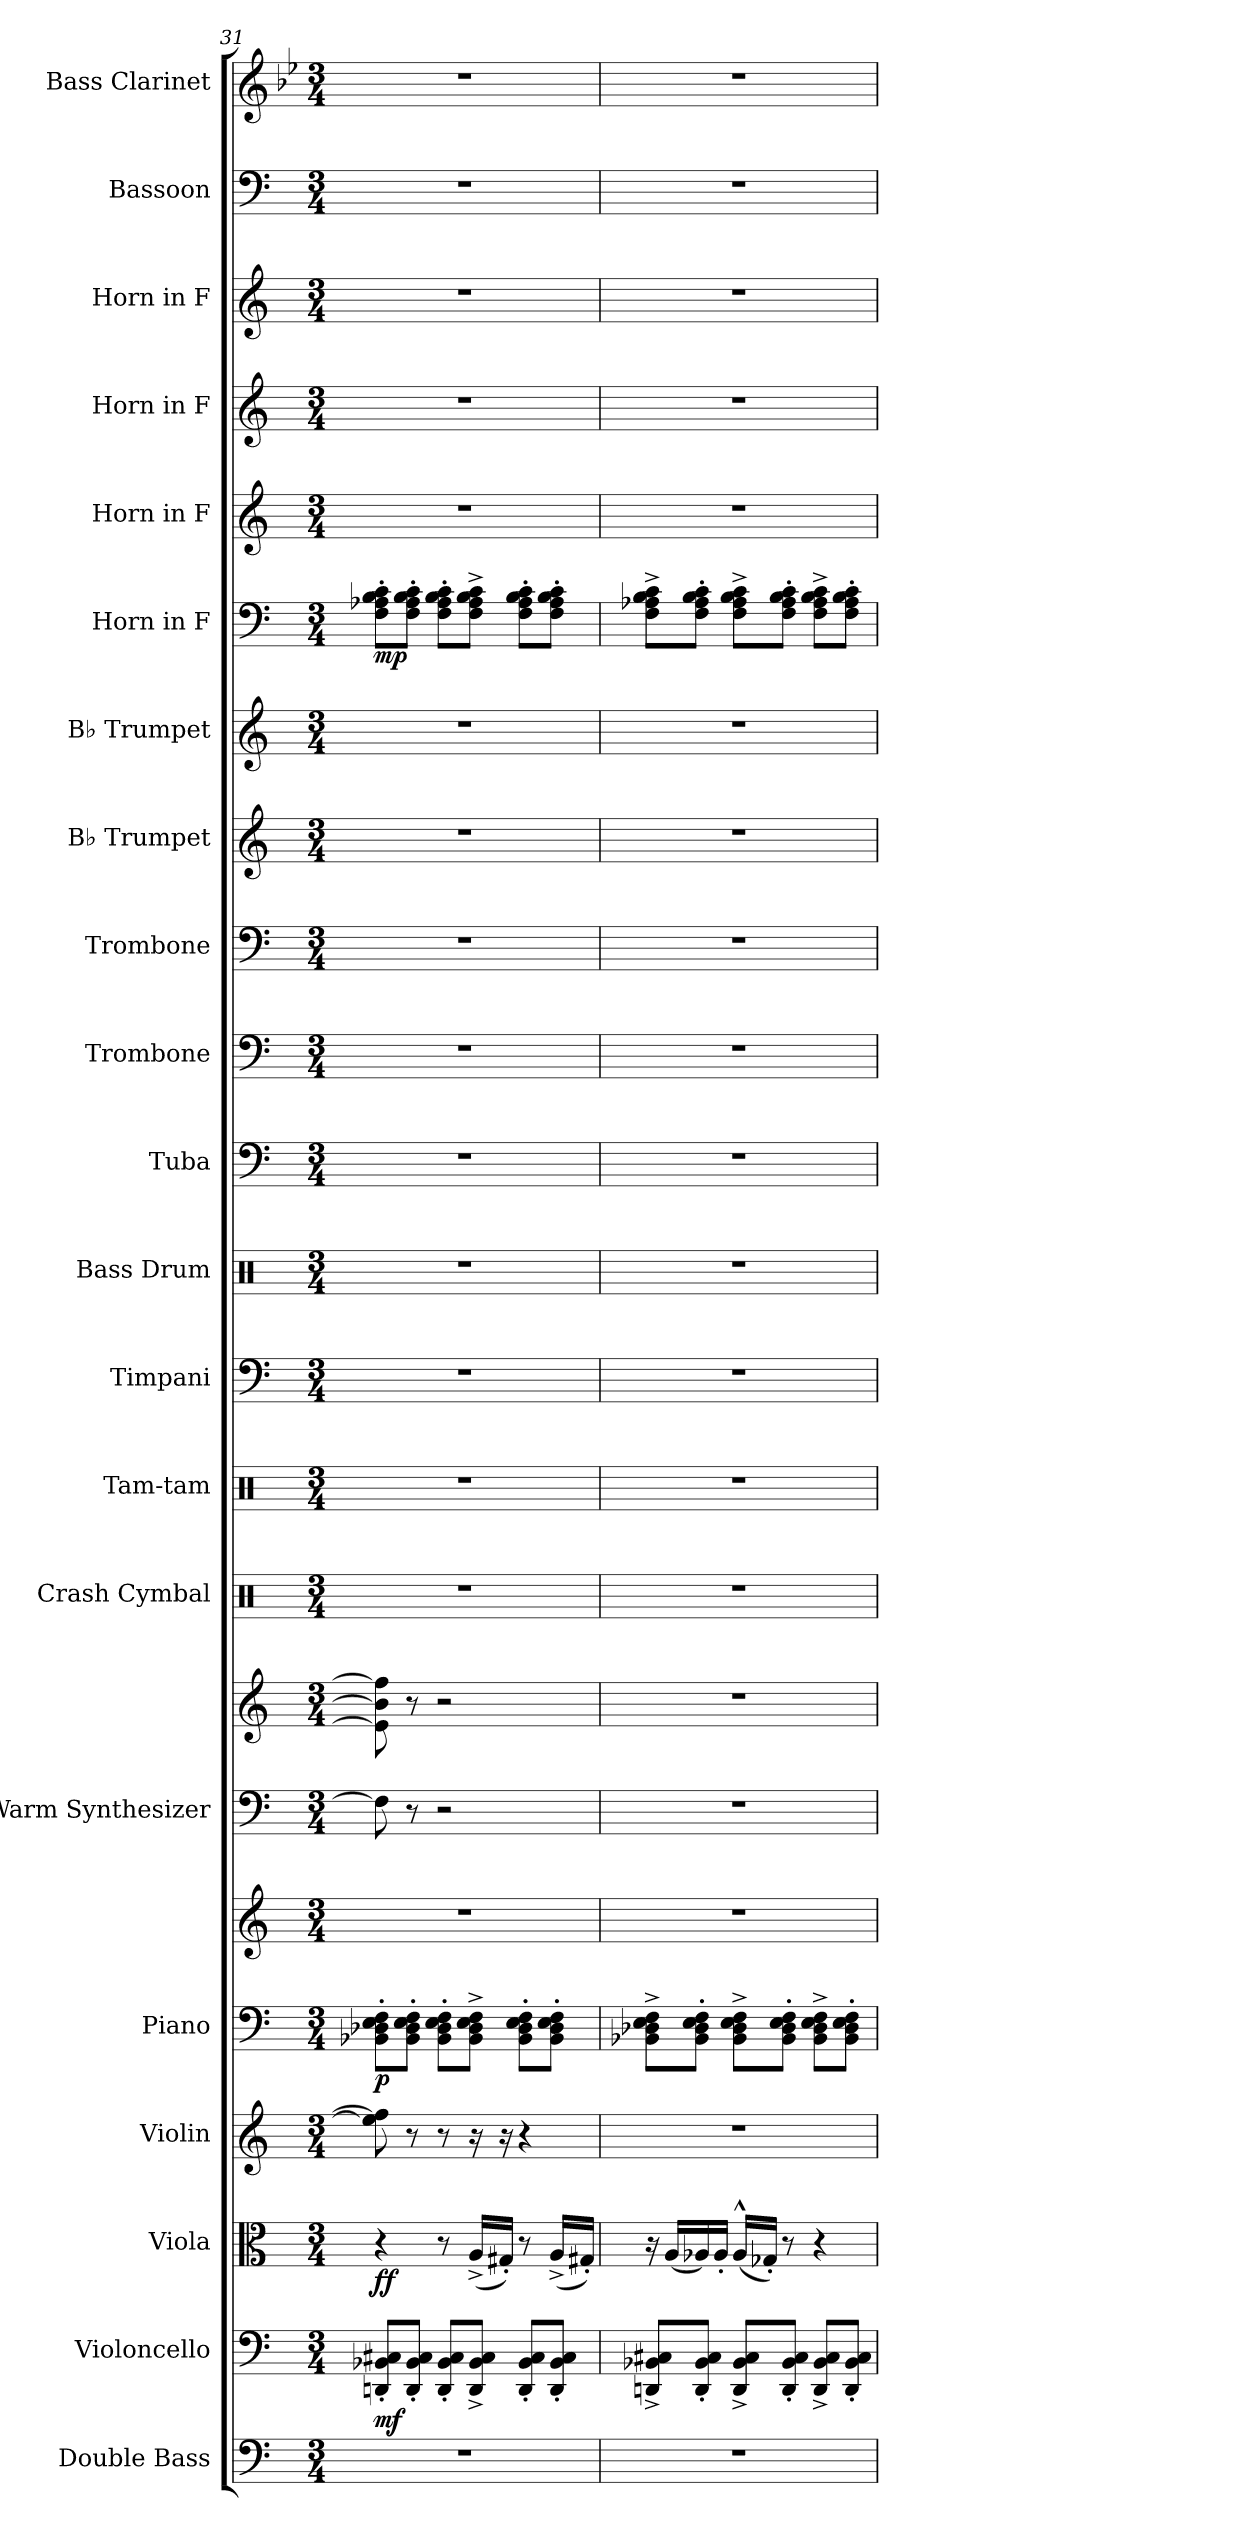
**kern	**kern	**dynam	**kern	**dynam	**kern	**kern	**kern	**dynam	**kern	**kern	**kern	**kern	**kern	**kern	**kern	**kern	**kern	**kern	**kern	**kern	**dynam	**kern	**kern	**kern	**kern	**kern
*part21	*part20	*part20	*part19	*part19	*part18	*part17	*part17	*part17	*part16	*part16	*part15	*part14	*part13	*part12	*part11	*part10	*part9	*part8	*part7	*part6	*part6	*part5	*part4	*part3	*part2	*part1
*staff23	*staff22	*staff22	*staff21	*staff21	*staff20	*staff19	*staff18	*staff18/19	*staff17	*staff16	*staff15	*staff14	*staff13	*staff12	*staff11	*staff10	*staff9	*staff8	*staff7	*staff6	*staff6	*staff5	*staff4	*staff3	*staff2	*staff1
*I"Double Bass	*I"Violoncello	*	*I"Viola	*	*I"Violin	*I"Piano	*	*	*I"Warm Synthesizer	*	*I"Crash Cymbal	*I"Tam-tam	*I"Timpani	*I"Bass Drum	*I"Tuba	*I"Trombone	*I"Trombone	*I"B♭ Trumpet	*I"B♭ Trumpet	*I"Horn in F	*	*I"Horn in F	*I"Horn in F	*I"Horn in F	*I"Bassoon	*I"Bass Clarinet
*I'Db.	*I'Vc.	*	*I'Vla.	*	*I'Vln.	*I'Pno.	*	*	*I'Synth.	*	*I'Cr. Cym.	*I'Tam-tam	*I'Timp.	*I'B. Dr.	*I'Tba.	*I'Tbn.	*I'Tbn.	*I'B♭ Tpt.	*I'B♭ Tpt.	*	*	*	*	*	*I'Bsn.	*I'B. Cl.
*clefF4	*clefF4	*	*clefC3	*	*clefG2	*clefF4	*clefG2	*	*clefF4	*clefG2	*clefX	*clefX	*clefF4	*clefX	*clefF4	*clefF4	*clefF4	*clefG2	*clefG2	*clefF4	*	*clefG2	*clefG2	*clefG2	*clefF4	*clefG2
*ITrd7c12	*	*	*	*	*	*	*	*	*	*	*	*	*	*	*	*	*	*ITrd1c2	*ITrd1c2	*ITrd4c7	*	*ITrd4c7	*ITrd4c7	*ITrd4c7	*	*ITrd8c14
*k[]	*k[]	*	*k[]	*	*k[]	*k[]	*k[]	*	*k[]	*k[]	*k[]	*k[]	*k[]	*k[]	*k[]	*k[]	*k[]	*k[b-e-]	*k[b-e-]	*k[b-]	*	*k[b-]	*k[b-]	*k[b-]	*k[]	*k[b-e-]
*M3/4	*M3/4	*	*M3/4	*	*M3/4	*M3/4	*M3/4	*	*M3/4	*M3/4	*M3/4	*M3/4	*M3/4	*M3/4	*M3/4	*M3/4	*M3/4	*M3/4	*M3/4	*M3/4	*	*M3/4	*M3/4	*M3/4	*M3/4	*M3/4
*MM96	*MM96	*	*MM96	*	*MM96	*MM96	*MM96	*	*MM96	*MM96	*MM96	*MM96	*MM96	*MM96	*MM96	*MM96	*MM96	*MM96	*MM96	*MM96	*	*MM96	*MM96	*MM96	*MM96	*MM96
=31	=31	=31	=31	=31	=31	=31	=31	=31	=31	=31	=31	=31	=31	=31	=31	=31	=31	=31	=31	=31	=31	=31	=31	=31	=31	=31
!	!	!LO:DY:b	!	!LO:DY:b	!	!	!	!LO:DY:b=2	!	!	!	!	!	!	!	!	!	!	!	!	!LO:DY:b	!	!	!	!	!
2.r	8DDn/' 8BB-X/' 8C#X/'L	mf	4r	ff	8ee\] 8ff#\]	8BB-X\' 8D-X\' 8E\' 8F\'L	2.r	p	8F#\]	8e\] 8b\] 8ff#\]	2.r	2.r	2.r	2.r	2.r	2.r	2.r	2.r	2.r	8BB-\' 8D-X\' 8E\' 8F\'L	mp	2.r	2.r	2.r	2.r	2.r
.	8DD/' 8BB-/' 8C#/'J	.	.	.	8r	8BB-\' 8D-\' 8E\' 8F\'J	.	.	8r	8r	.	.	.	.	.	.	.	.	.	8BB-\' 8D-\' 8E\' 8F\'J	.	.	.	.	.	.
.	8DD/' 8BB-/' 8C#/'L	.	8r	.	8r	8BB-\' 8D-\' 8E\' 8F\'L	.	.	2r	2r	.	.	.	.	.	.	.	.	.	8BB-\' 8D-\' 8E\' 8F\'L	.	.	.	.	.	.
.	8DD/^ 8BB-/^ 8C#/^J	.	(16A^/LL	.	16r	8BB-\^ 8D-\^ 8E\^ 8F\^J	.	.	.	.	.	.	.	.	.	.	.	.	.	8BB-\^ 8D-\^ 8E\^ 8F\^J	.	.	.	.	.	.
.	.	.	16G#X'/JJ)	.	16r	.	.	.	.	.	.	.	.	.	.	.	.	.	.	.	.	.	.	.	.	.
.	8DD/' 8BB-/' 8C#/'L	.	8r	.	4r	8BB-\' 8D-\' 8E\' 8F\'L	.	.	.	.	.	.	.	.	.	.	.	.	.	8BB-\' 8D-\' 8E\' 8F\'L	.	.	.	.	.	.
.	8DD/' 8BB-/' 8C#/'J	.	(16A^/LL	.	.	8BB-\' 8D-\' 8E\' 8F\'J	.	.	.	.	.	.	.	.	.	.	.	.	.	8BB-\' 8D-\' 8E\' 8F\'J	.	.	.	.	.	.
.	.	.	16G#X'/JJ)	.	.	.	.	.	.	.	.	.	.	.	.	.	.	.	.	.	.	.	.	.	.	.
!!LO:PB:g=z
=32	=32	=32	=32	=32	=32	=32	=32	=32	=32	=32	=32	=32	=32	=32	=32	=32	=32	=32	=32	=32	=32	=32	=32	=32	=32	=32
2.r	8DDn/^ 8BB-X/^ 8C#X/^L	.	16r	.	2.r	8BB-X\^ 8D-X\^ 8E\^ 8F\^L	2.r	.	2.r	2.r	2.r	2.r	2.r	2.r	2.r	2.r	2.r	2.r	2.r	8BB-\^ 8D-X\^ 8E\^ 8F\^L	.	2.r	2.r	2.r	2.r	2.r
.	.	.	(16A/LL	.	.	.	.	.	.	.	.	.	.	.	.	.	.	.	.	.	.	.	.	.	.	.
.	8DD/' 8BB-/' 8C#/'J	.	16A-X/)	.	.	8BB-\' 8D-\' 8E\' 8F\'J	.	.	.	.	.	.	.	.	.	.	.	.	.	8BB-\' 8D-\' 8E\' 8F\'J	.	.	.	.	.	.
.	.	.	16A-'/JJ	.	.	.	.	.	.	.	.	.	.	.	.	.	.	.	.	.	.	.	.	.	.	.
.	8DD/^ 8BB-/^ 8C#/^L	.	(16A-^^/LL	.	.	8BB-\^ 8D-\^ 8E\^ 8F\^L	.	.	.	.	.	.	.	.	.	.	.	.	.	8BB-\^ 8D-\^ 8E\^ 8F\^L	.	.	.	.	.	.
.	.	.	16G-X'/JJ)	.	.	.	.	.	.	.	.	.	.	.	.	.	.	.	.	.	.	.	.	.	.	.
.	8DD/' 8BB-/' 8C#/'J	.	8r	.	.	8BB-\' 8D-\' 8E\' 8F\'J	.	.	.	.	.	.	.	.	.	.	.	.	.	8BB-\' 8D-\' 8E\' 8F\'J	.	.	.	.	.	.
.	8DD/^ 8BB-/^ 8C#/^L	.	4r	.	.	8BB-\^ 8D-\^ 8E\^ 8F\^L	.	.	.	.	.	.	.	.	.	.	.	.	.	8BB-\^ 8D-\^ 8E\^ 8F\^L	.	.	.	.	.	.
.	8DD/' 8BB-/' 8C#/'J	.	.	.	.	8BB-\' 8D-\' 8E\' 8F\'J	.	.	.	.	.	.	.	.	.	.	.	.	.	8BB-\' 8D-\' 8E\' 8F\'J	.	.	.	.	.	.
=	=	=	=	=	=	=	=	=	=	=	=	=	=	=	=	=	=	=	=	=	=	=	=	=	=	=
*-	*-	*-	*-	*-	*-	*-	*-	*-	*-	*-	*-	*-	*-	*-	*-	*-	*-	*-	*-	*-	*-	*-	*-	*-	*-	*-
